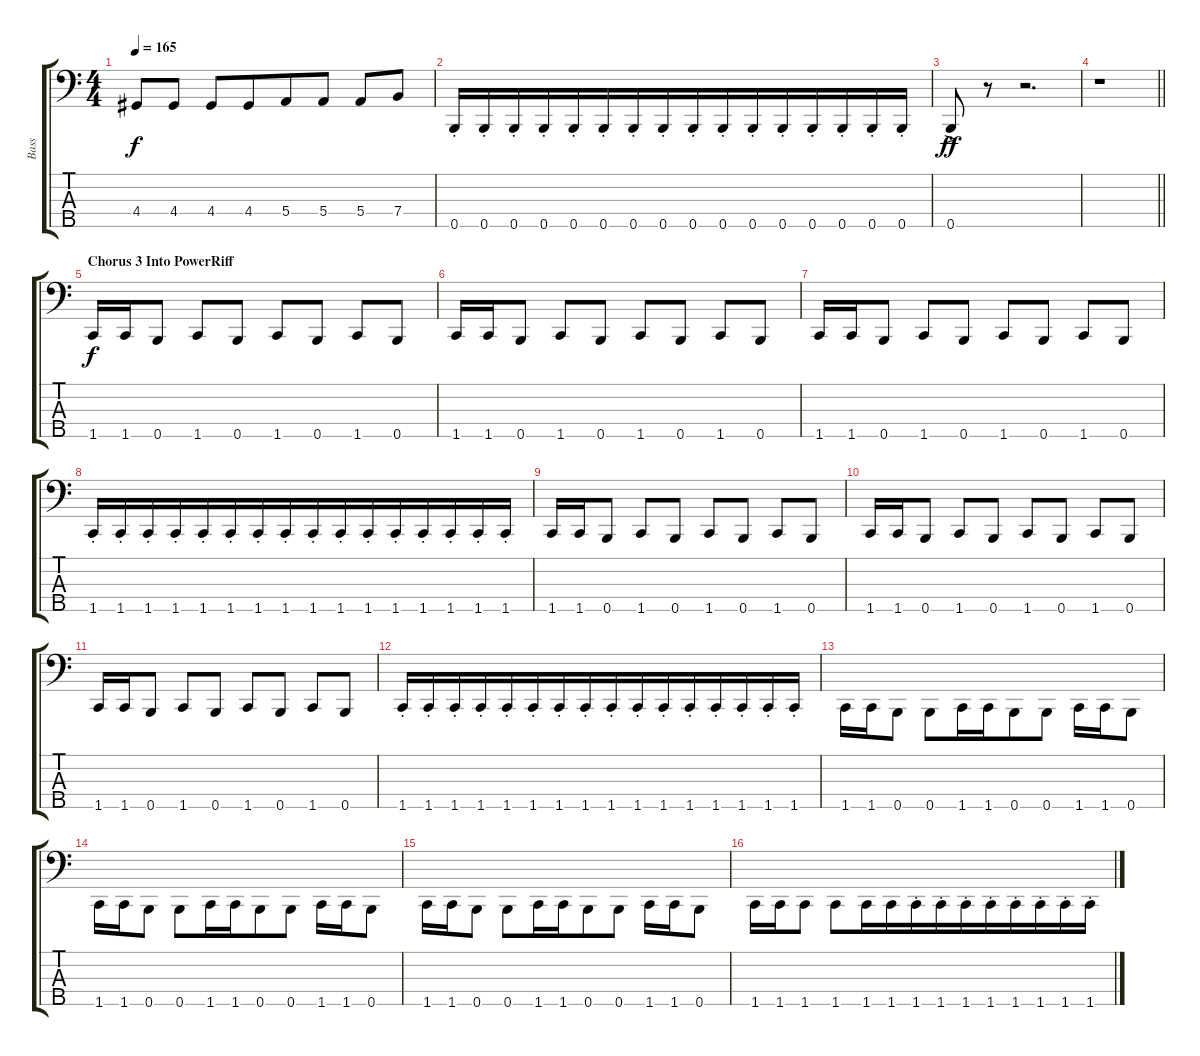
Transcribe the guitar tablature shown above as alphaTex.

\track ("Bass" "Bass") {instrument electricbassfinger}
\staff {score tabs}
\tuning (Gb2 D2 A1 E1 B0) {hide}
\ts (4 4)
\tempo 165
\clef f4
\ks c
4.4.8{dy f} 4.4.8 4.4.8 4.4.8{beam merge} 5.4.8 5.4.8 5.4.8 7.4.8 |
0.5{st}.16 0.5{st}.16 0.5{st}.16 0.5{st}.16{beam merge} 0.5{st}.16 0.5{st}.16 0.5{st}.16 0.5{st}.16{beam merge} 0.5{st}.16 0.5{st}.16 0.5{st}.16 0.5{st}.16{beam merge} 0.5{st}.16 0.5{st}.16 0.5{st}.16 0.5{st}.16 |
0.5{ac}.8{dy ff} r.8 r.2{d} |
\barLineRight lightlight
r.1 |
\section ("" "Chorus 3 Into PowerRiff")
1.5.16{dy f} 1.5.16 0.5.8 1.5.8 0.5.8 1.5.8 0.5.8 1.5.8 0.5.8 |
1.5.16 1.5.16 0.5.8 1.5.8 0.5.8 1.5.8 0.5.8 1.5.8 0.5.8 |
1.5.16 1.5.16 0.5.8 1.5.8 0.5.8 1.5.8 0.5.8 1.5.8 0.5.8 |
1.5{st}.16 1.5{st}.16 1.5{st}.16 1.5{st}.16{beam merge} 1.5{st}.16 1.5{st}.16 1.5{st}.16 1.5{st}.16{beam merge} 1.5{st}.16 1.5{st}.16 1.5{st}.16 1.5{st}.16{beam merge} 1.5{st}.16 1.5{st}.16 1.5{st}.16 1.5{st}.16 |
1.5.16 1.5.16 0.5.8 1.5.8 0.5.8 1.5.8 0.5.8 1.5.8 0.5.8 |
1.5.16 1.5.16 0.5.8 1.5.8 0.5.8 1.5.8 0.5.8 1.5.8 0.5.8 |
1.5.16 1.5.16 0.5.8 1.5.8 0.5.8 1.5.8 0.5.8 1.5.8 0.5.8 |
1.5{st}.16 1.5{st}.16 1.5{st}.16 1.5{st}.16{beam merge} 1.5{st}.16 1.5{st}.16 1.5{st}.16 1.5{st}.16{beam merge} 1.5{st}.16 1.5{st}.16 1.5{st}.16 1.5{st}.16{beam merge} 1.5{st}.16 1.5{st}.16 1.5{st}.16 1.5{st}.16 |
1.5.16{beam Down} 1.5.16{beam Down} 0.5.8{beam Down} 0.5.8{beam Down} 1.5.16{beam Down} 1.5.16{beam Down beam merge} 0.5.8{beam Down} 0.5.8{beam Down} 1.5.16{beam Down} 1.5.16{beam Down} 0.5.8{beam Down} |
1.5.16{beam Down} 1.5.16{beam Down} 0.5.8{beam Down} 0.5.8{beam Down} 1.5.16{beam Down} 1.5.16{beam Down beam merge} 0.5.8{beam Down} 0.5.8{beam Down} 1.5.16{beam Down} 1.5.16{beam Down} 0.5.8{beam Down} |
1.5.16{beam Down} 1.5.16{beam Down} 0.5.8{beam Down} 0.5.8{beam Down} 1.5.16{beam Down} 1.5.16{beam Down beam merge} 0.5.8{beam Down} 0.5.8{beam Down} 1.5.16{beam Down} 1.5.16{beam Down} 0.5.8{beam Down} |
1.5.16{beam Down} 1.5.16{beam Down} 1.5.8{beam Down} 1.5.8{beam Down} 1.5.16{beam Down} 1.5.16{beam Down beam merge} 1.5{st}.16{beam Down} 1.5{st}.16{beam Down} 1.5{st}.16{beam Down} 1.5{st}.16{beam Down beam merge} 1.5{st}.16{beam Down} 1.5{st}.16{beam Down} 1.5{st}.16{beam Down} 1.5{st}.16{beam Down}
